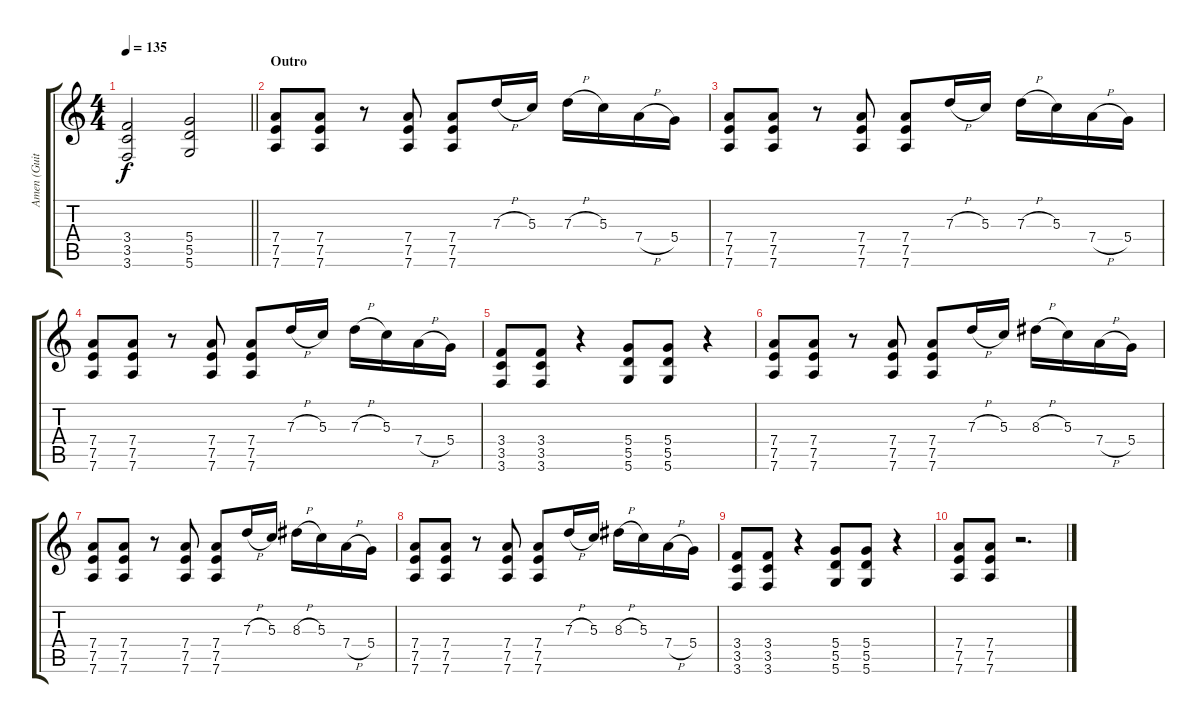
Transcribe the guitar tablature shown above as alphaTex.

\track ("Amen (Guitar)" "Amen (Guit") {instrument distortionguitar}
\staff {score tabs}
\tuning (E4 B3 G3 D3 A2 D2) {hide}
\ts (4 4)
\tempo 135
\clef g2
\barLineRight lightlight
\ks c
(3.4 3.5 3.6).2{dy f} (5.4 5.5 5.6).2 |
\section ("" "Outro")
(7.4 7.5 7.6).8 (7.4 7.5 7.6).8 r.8 (7.4 7.5 7.6).8 (7.4 7.5 7.6).8 7.3{h}.16 5.3.16 7.3{h}.16 5.3.16 7.4{h}.16 5.4.16 |
(7.4 7.5 7.6).8 (7.4 7.5 7.6).8 r.8 (7.4 7.5 7.6).8 (7.4 7.5 7.6).8 7.3{h}.16 5.3.16 7.3{h}.16 5.3.16 7.4{h}.16 5.4.16 |
(7.4 7.5 7.6).8 (7.4 7.5 7.6).8 r.8 (7.4 7.5 7.6).8 (7.4 7.5 7.6).8 7.3{h}.16 5.3.16 7.3{h}.16 5.3.16 7.4{h}.16 5.4.16 |
(3.4 3.5 3.6).8 (3.4 3.5 3.6).8 r.4 (5.4 5.5 5.6).8 (5.4 5.5 5.6).8 r.4 |
(7.4 7.5 7.6).8 (7.4 7.5 7.6).8 r.8 (7.4 7.5 7.6).8 (7.4 7.5 7.6).8 7.3{h}.16 5.3.16 8.3{h}.16 5.3.16 7.4{h}.16 5.4.16 |
(7.4 7.5 7.6).8 (7.4 7.5 7.6).8 r.8 (7.4 7.5 7.6).8 (7.4 7.5 7.6).8 7.3{h}.16 5.3.16 8.3{h}.16 5.3.16 7.4{h}.16 5.4.16 |
(7.4 7.5 7.6).8 (7.4 7.5 7.6).8 r.8 (7.4 7.5 7.6).8 (7.4 7.5 7.6).8 7.3{h}.16 5.3.16 8.3{h}.16 5.3.16 7.4{h}.16 5.4.16 |
(3.4 3.5 3.6).8 (3.4 3.5 3.6).8 r.4 (5.4 5.5 5.6).8 (5.4 5.5 5.6).8 r.4 |
(7.4 7.5 7.6).8 (7.4 7.5 7.6).8 r.2{d}
